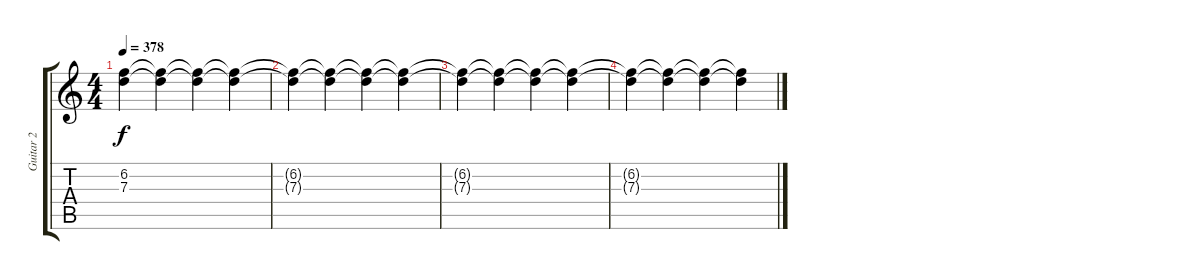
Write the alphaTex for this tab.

\track ("Guitar 2" "Guitar 2") {instrument distortionguitar}
\staff {score tabs}
\tuning (E4 B3 G3 D3 A2 D2) {hide}
\ts (4 4)
\tempo 378
\clef g2
\ks c
(6.2 7.3).4{dy f} (6.2{t} 7.3{t}).4 (6.2{t} 7.3{t}).4 (6.2{t} 7.3{t}).4 |
(6.2{t} 7.3{t}).4 (6.2{t} 7.3{t}).4 (6.2{t} 7.3{t}).4 (6.2{t} 7.3{t}).4 |
(6.2{t} 7.3{t}).4 (6.2{t} 7.3{t}).4 (6.2{t} 7.3{t}).4 (6.2{t} 7.3{t}).4 |
(6.2{t} 7.3{t}).4 (6.2{t} 7.3{t}).4 (6.2{t} 7.3{t}).4 (6.2{t} 7.3{t}).4
